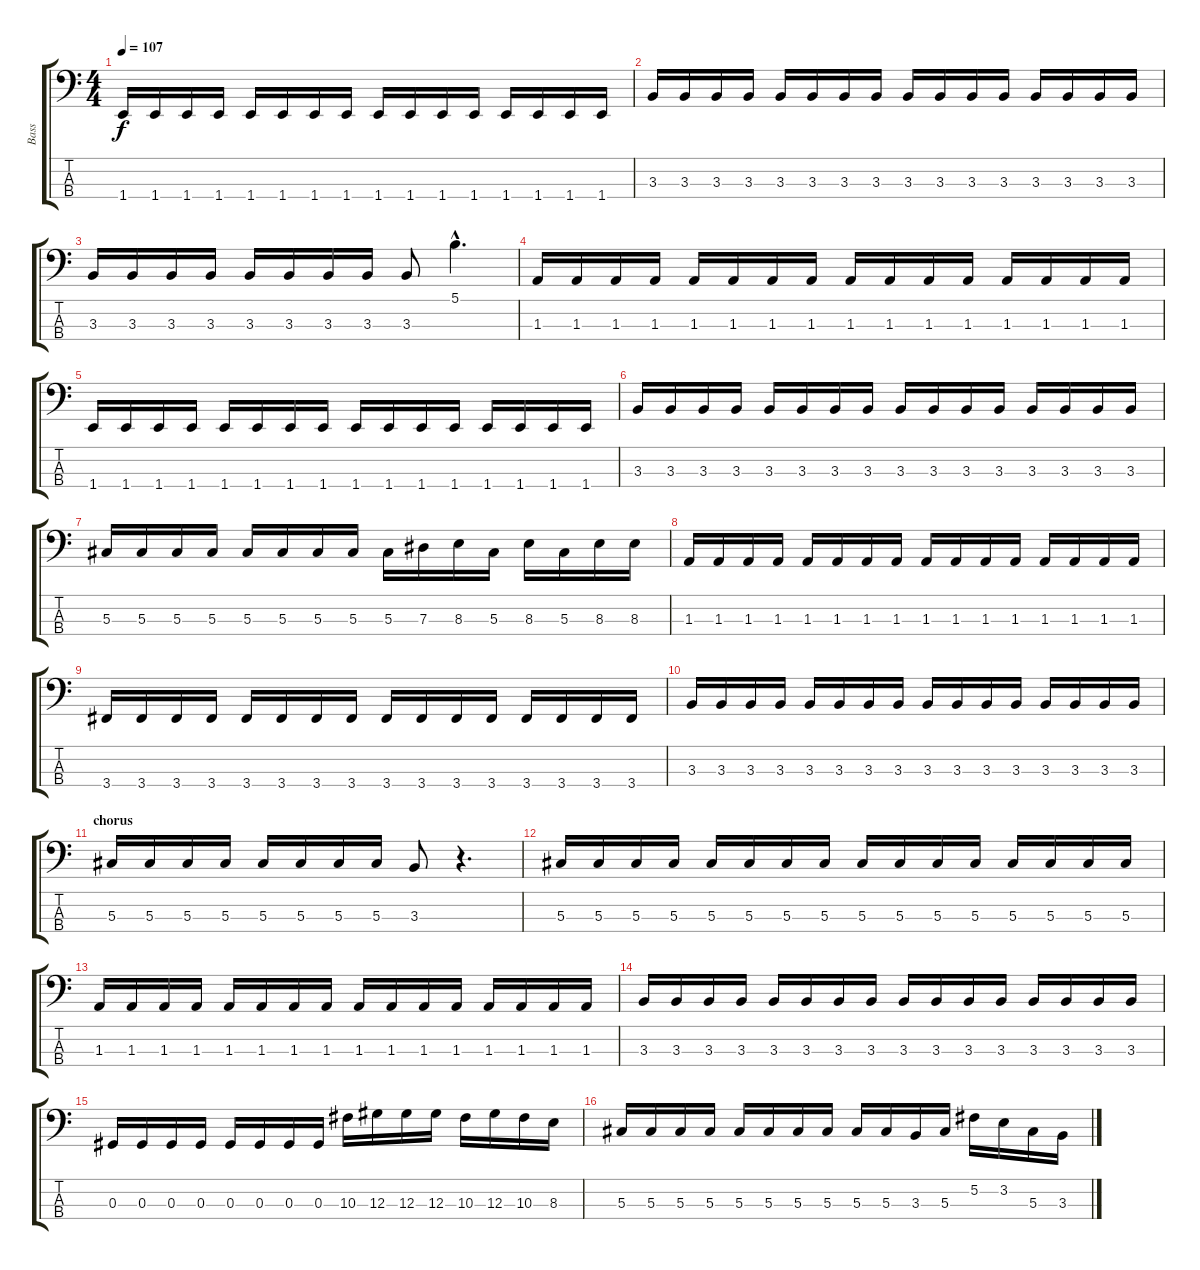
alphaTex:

\track ("Bass" "Bass") {instrument electricbassfinger}
\staff {score tabs}
\tuning (Gb2 Db2 Ab1 Eb1) {hide}
\ts (4 4)
\tempo 107
\clef f4
\ks c
1.4.16{dy f} 1.4.16 1.4.16 1.4.16 1.4.16 1.4.16 1.4.16 1.4.16 1.4.16 1.4.16 1.4.16 1.4.16 1.4.16 1.4.16 1.4.16 1.4.16 |
3.3.16 3.3.16 3.3.16 3.3.16 3.3.16 3.3.16 3.3.16 3.3.16 3.3.16 3.3.16 3.3.16 3.3.16 3.3.16 3.3.16 3.3.16 3.3.16 |
3.3.16 3.3.16 3.3.16 3.3.16 3.3.16 3.3.16 3.3.16 3.3.16 3.3.8 5.1{hac}.4{d} |
1.3.16 1.3.16 1.3.16 1.3.16 1.3.16 1.3.16 1.3.16 1.3.16 1.3.16 1.3.16 1.3.16 1.3.16 1.3.16 1.3.16 1.3.16 1.3.16 |
1.4.16 1.4.16 1.4.16 1.4.16 1.4.16 1.4.16 1.4.16 1.4.16 1.4.16 1.4.16 1.4.16 1.4.16 1.4.16 1.4.16 1.4.16 1.4.16 |
3.3.16 3.3.16 3.3.16 3.3.16 3.3.16 3.3.16 3.3.16 3.3.16 3.3.16 3.3.16 3.3.16 3.3.16 3.3.16 3.3.16 3.3.16 3.3.16 |
5.3.16 5.3.16 5.3.16 5.3.16 5.3.16 5.3.16 5.3.16 5.3.16 5.3.16 7.3.16 8.3.16 5.3.16 8.3.16 5.3.16 8.3.16 8.3.16 |
1.3.16 1.3.16 1.3.16 1.3.16 1.3.16 1.3.16 1.3.16 1.3.16 1.3.16 1.3.16 1.3.16 1.3.16 1.3.16 1.3.16 1.3.16 1.3.16 |
3.4.16 3.4.16 3.4.16 3.4.16 3.4.16 3.4.16 3.4.16 3.4.16 3.4.16 3.4.16 3.4.16 3.4.16 3.4.16 3.4.16 3.4.16 3.4.16 |
3.3.16 3.3.16 3.3.16 3.3.16 3.3.16 3.3.16 3.3.16 3.3.16 3.3.16 3.3.16 3.3.16 3.3.16 3.3.16 3.3.16 3.3.16 3.3.16 |
\section ("" "chorus")
5.3.16 5.3.16 5.3.16 5.3.16 5.3.16 5.3.16 5.3.16 5.3.16 3.3.8 r.4{d} |
5.3.16 5.3.16 5.3.16 5.3.16 5.3.16 5.3.16 5.3.16 5.3.16 5.3.16 5.3.16 5.3.16 5.3.16 5.3.16 5.3.16 5.3.16 5.3.16 |
1.3.16 1.3.16 1.3.16 1.3.16 1.3.16 1.3.16 1.3.16 1.3.16 1.3.16 1.3.16 1.3.16 1.3.16 1.3.16 1.3.16 1.3.16 1.3.16 |
3.3.16 3.3.16 3.3.16 3.3.16 3.3.16 3.3.16 3.3.16 3.3.16 3.3.16 3.3.16 3.3.16 3.3.16 3.3.16 3.3.16 3.3.16 3.3.16 |
0.3.16 0.3.16 0.3.16 0.3.16 0.3.16 0.3.16 0.3.16 0.3.16 10.3.16 12.3.16 12.3.16 12.3.16 10.3.16 12.3.16 10.3.16 8.3.16 |
5.3.16 5.3.16 5.3.16 5.3.16 5.3.16 5.3.16 5.3.16 5.3.16 5.3.16 5.3.16 3.3.16 5.3.16 5.2.16 3.2.16 5.3.16 3.3.16
